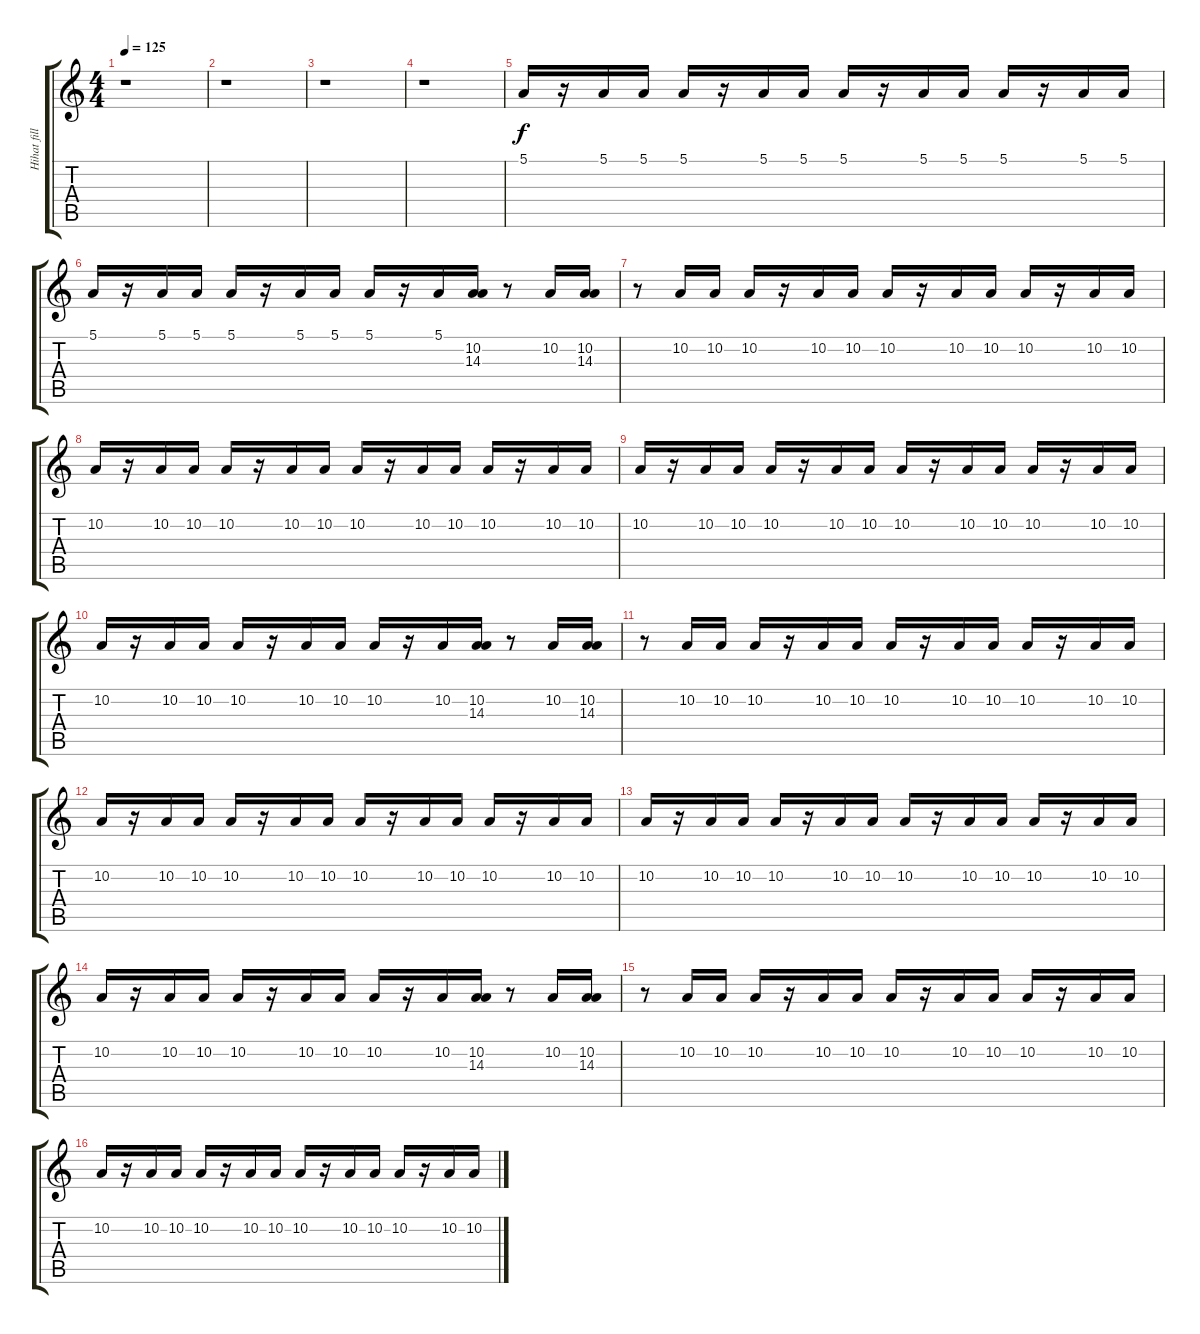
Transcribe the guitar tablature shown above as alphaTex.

\track ("Hihat fills     " "Hihat fill") {instrument pad3polysynth}
\staff {score tabs}
\tuning (E4 B3 G3 D3 A2 E2) {hide}
\ts (4 4)
\tempo 125
\clef g2
\ks c
r.1{dy f} |
r.1 |
r.1 |
r.1 |
5.1.16 r.16 5.1.16 5.1.16 5.1.16 r.16 5.1.16 5.1.16 5.1.16 r.16 5.1.16 5.1.16 5.1.16 r.16 5.1.16 5.1.16 |
5.1.16 r.16 5.1.16 5.1.16 5.1.16 r.16 5.1.16 5.1.16 5.1.16 r.16 5.1.16 (10.2 14.3).16 r.8 10.2.16 (10.2 14.3).16 |
r.8 10.2.16 10.2.16 10.2.16 r.16 10.2.16 10.2.16 10.2.16 r.16 10.2.16 10.2.16 10.2.16 r.16 10.2.16 10.2.16 |
10.2.16 r.16 10.2.16 10.2.16 10.2.16 r.16 10.2.16 10.2.16 10.2.16 r.16 10.2.16 10.2.16 10.2.16 r.16 10.2.16 10.2.16 |
10.2.16 r.16 10.2.16 10.2.16 10.2.16 r.16 10.2.16 10.2.16 10.2.16 r.16 10.2.16 10.2.16 10.2.16 r.16 10.2.16 10.2.16 |
10.2.16 r.16 10.2.16 10.2.16 10.2.16 r.16 10.2.16 10.2.16 10.2.16 r.16 10.2.16 (10.2 14.3).16 r.8 10.2.16 (10.2 14.3).16 |
r.8 10.2.16 10.2.16 10.2.16 r.16 10.2.16 10.2.16 10.2.16 r.16 10.2.16 10.2.16 10.2.16 r.16 10.2.16 10.2.16 |
10.2.16 r.16 10.2.16 10.2.16 10.2.16 r.16 10.2.16 10.2.16 10.2.16 r.16 10.2.16 10.2.16 10.2.16 r.16 10.2.16 10.2.16 |
10.2.16 r.16 10.2.16 10.2.16 10.2.16 r.16 10.2.16 10.2.16 10.2.16 r.16 10.2.16 10.2.16 10.2.16 r.16 10.2.16 10.2.16 |
10.2.16 r.16 10.2.16 10.2.16 10.2.16 r.16 10.2.16 10.2.16 10.2.16 r.16 10.2.16 (10.2 14.3).16 r.8 10.2.16 (10.2 14.3).16 |
r.8 10.2.16 10.2.16 10.2.16 r.16 10.2.16 10.2.16 10.2.16 r.16 10.2.16 10.2.16 10.2.16 r.16 10.2.16 10.2.16 |
10.2.16 r.16 10.2.16 10.2.16 10.2.16 r.16 10.2.16 10.2.16 10.2.16 r.16 10.2.16 10.2.16 10.2.16 r.16 10.2.16 10.2.16
